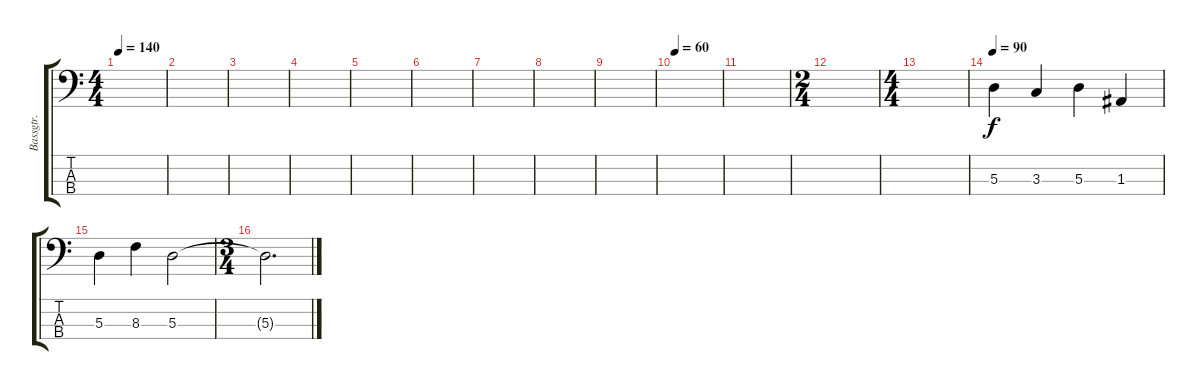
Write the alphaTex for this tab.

\track ("Bassgtr." "Bassgtr.") {instrument electricbasspick}
\staff {score tabs}
\tuning (G2 D2 A1 E1) {hide}
\ts (4 4)
\tempo 140
\clef f4
\ks c
|
|
|
|
|
|
|
|
|
\tempo 60
|
|
\ts (2 4)
|
\ts (4 4)
|
\tempo 90
5.3.4 3.3.4 5.3.4 1.3.4 |
5.3.4 8.3.4 5.3.2 |
\ts (3 4)
5.3{t}.2{d}
